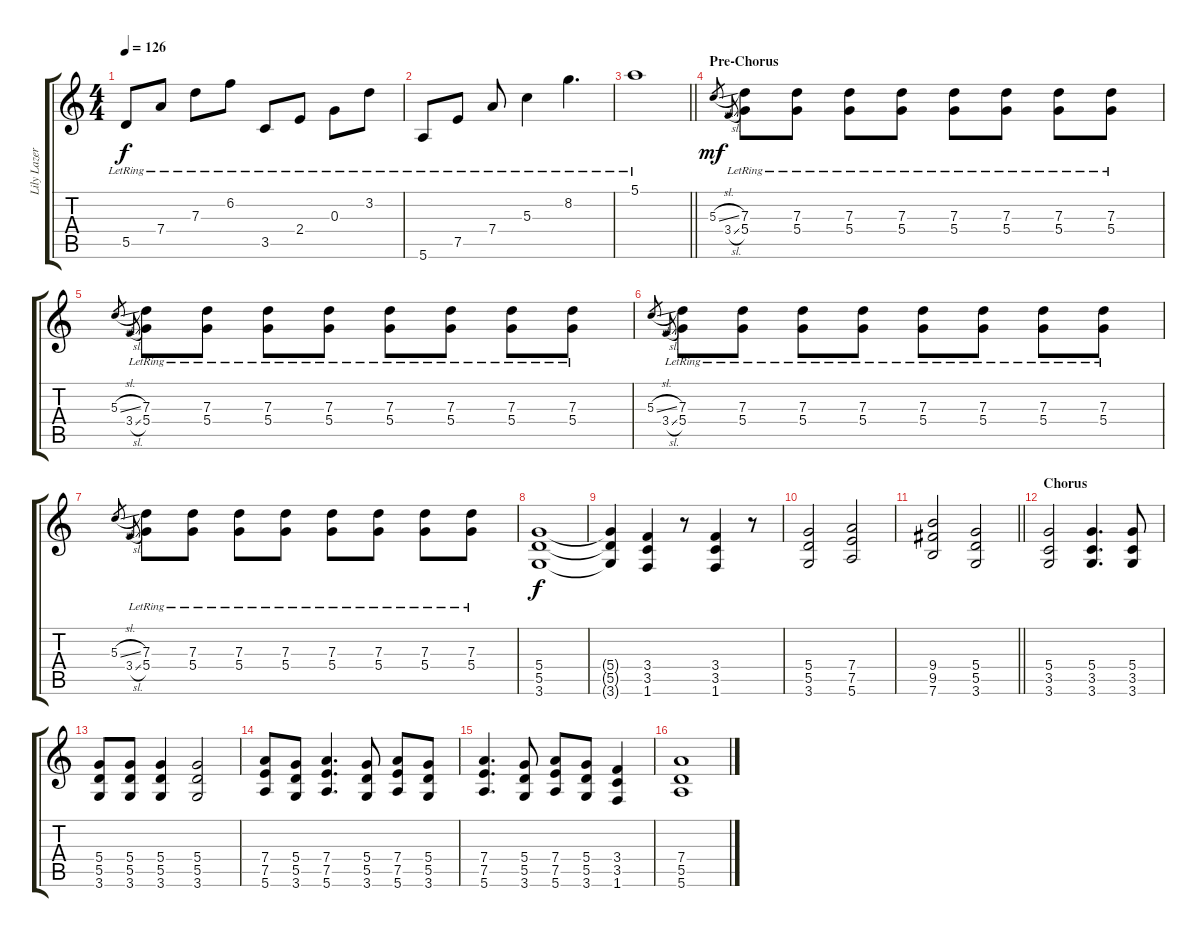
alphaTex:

\track ("Lily Lazer (Guitar)" "Lily Lazer") {instrument distortionguitar}
\staff {score tabs}
\tuning (E4 B3 G3 D3 A2 E2) {hide}
\ts (4 4)
\tempo 126
\clef g2
\ks c
5.5{lr}.8{dy f} 7.4{lr}.8 7.3{lr}.8 6.2{lr}.8 3.5{lr}.8 2.4{lr}.8 0.3{lr}.8 3.2{lr}.8 |
5.6{lr}.8 7.5{lr}.8 7.4{lr}.8 5.3{lr}.4 8.2{lr}.4{d} |
\barLineRight lightlight
5.1{lr}.1 |
\section ("" "Pre-Chorus")
5.3{sl}.16{gr dy mf} 3.4{sl}.16{gr onbeat} (7.3{lr} 5.4{lr}).8{instrument distortionguitar} (7.3{lr} 5.4{lr}).8 (7.3{lr} 5.4{lr}).8 (7.3{lr} 5.4{lr}).8 (7.3{lr} 5.4{lr}).8 (7.3{lr} 5.4{lr}).8 (7.3{lr} 5.4{lr}).8 (7.3{lr} 5.4{lr}).8 |
5.3{sl}.16{gr} 3.4{sl}.16{gr onbeat} (7.3{lr} 5.4{lr}).8 (7.3{lr} 5.4{lr}).8 (7.3{lr} 5.4{lr}).8 (7.3{lr} 5.4{lr}).8 (7.3{lr} 5.4{lr}).8 (7.3{lr} 5.4{lr}).8 (7.3{lr} 5.4{lr}).8 (7.3{lr} 5.4{lr}).8 |
5.3{sl}.16{gr} 3.4{sl}.16{gr onbeat} (7.3{lr} 5.4{lr}).8 (7.3{lr} 5.4{lr}).8 (7.3{lr} 5.4{lr}).8 (7.3{lr} 5.4{lr}).8 (7.3{lr} 5.4{lr}).8 (7.3{lr} 5.4{lr}).8 (7.3{lr} 5.4{lr}).8 (7.3{lr} 5.4{lr}).8 |
5.3{sl}.16{gr} 3.4{sl}.16{gr onbeat} (7.3{lr} 5.4{lr}).8 (7.3{lr} 5.4{lr}).8 (7.3{lr} 5.4{lr}).8 (7.3{lr} 5.4{lr}).8 (7.3{lr} 5.4{lr}).8 (7.3{lr} 5.4{lr}).8 (7.3{lr} 5.4{lr}).8 (7.3{lr} 5.4{lr}).8 |
(5.4 5.5 3.6).1{dy f} |
(5.4{t} 5.5{t} 3.6{t}).4 (3.4 3.5 1.6).4 r.8 (3.4 3.5 1.6).4 r.8 |
(5.4 5.5 3.6).2 (7.4 7.5 5.6).2 |
\barLineRight lightlight
(9.4 9.5 7.6).2 (5.4 5.5 3.6).2 |
\section ("" "Chorus")
(5.4 3.5 3.6).2 (5.4 3.5 3.6).4{d} (5.4 3.5 3.6).8 |
(5.4 5.5 3.6).8 (5.4 5.5 3.6).8 (5.4 5.5 3.6).4 (5.4 5.5 3.6).2 |
(7.4 7.5 5.6).8 (5.4 5.5 3.6).8 (7.4 7.5 5.6).4{d} (5.4 5.5 3.6).8 (7.4 7.5 5.6).8 (5.4 5.5 3.6).8 |
(7.4 7.5 5.6).4{d} (5.4 5.5 3.6).8 (7.4 7.5 5.6).8 (5.4 5.5 3.6).8 (3.4 3.5 1.6).4 |
(7.4 5.5 5.6).1
